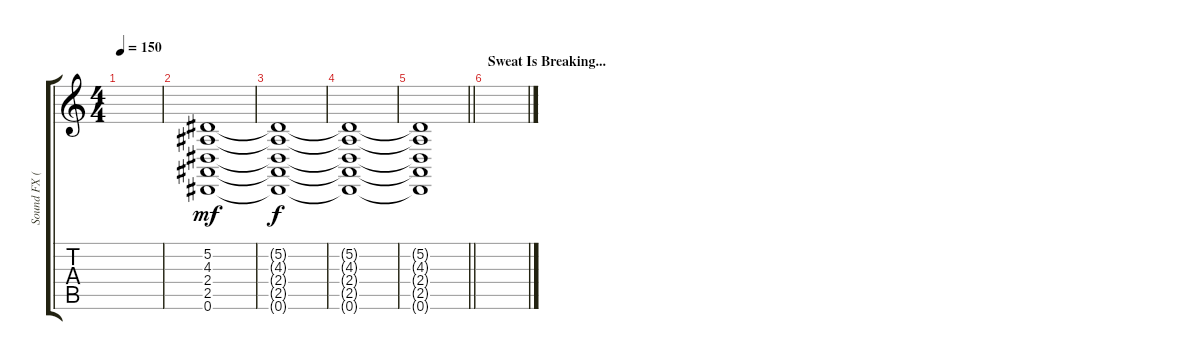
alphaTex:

\track ("Sound FX (Goblins)" "Sound FX (") {instrument fx6goblins}
\staff {score tabs}
\tuning (Eb4 Bb3 Gb3 Db3 Ab2 Eb2) {hide}
\ts (4 4)
\tempo 150
\clef g2
\ks c
|
(5.2 4.3 2.4 2.5 0.6).1{dy mf volume 6} |
(5.2{t} 4.3{t} 2.4{t} 2.5{t} 0.6{t}).1{dy f} |
(5.2{t} 4.3{t} 2.4{t} 2.5{t} 0.6{t}).1{volume 11} |
\barLineRight lightlight
(5.2{t} 4.3{t} 2.4{t} 2.5{t} 0.6{t}).1 |
\section ("" "Sweat Is Breaking...")
